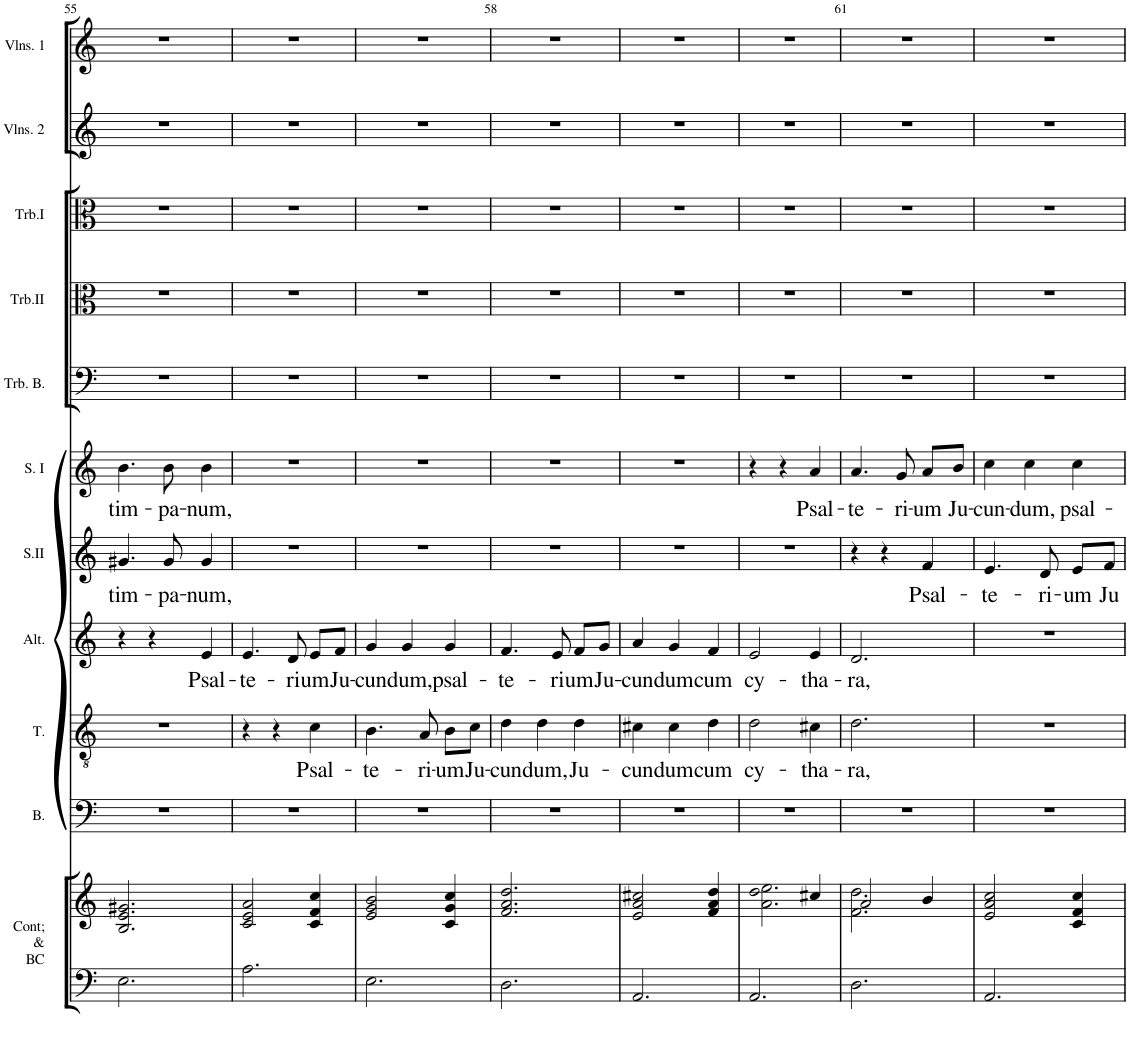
**kern	**kern	**kern	**kern	**text	**kern	**text	**kern	**text	**kern	**text	**kern	**kern	**kern	**kern	**kern
*part11	*part11	*part10	*part9	*part9	*part8	*part8	*part7	*part7	*part6	*part6	*part5	*part4	*part3	*part2	*part1
*staff12	*staff11	*staff10	*staff9	*staff9	*staff8	*staff8	*staff7	*staff7	*staff6	*staff6	*staff5	*staff4	*staff3	*staff2	*staff1
*I"Continuo &amp; Basse Continue	*	*I"Basse	*I"Ténor	*	*I"Alto	*	*I"Soprano II	*	*I"Soprane I	*	*I"Trombone Basse	*I"Trombone II	*I"Trombone I	*I"Deuxièmes Violons	*I"Premiers Violons
*I'Cont; &amp; BC	*	*I'B.	*I'T.	*	*I'Alt.	*	*I'S.II	*	*I'S. I	*	*I'Trb. B.	*I'Trb.II	*I'Trb.I	*I'Vlns. 2	*I'Vlns. 1
!!LO:PB:g=z
*clefF4	*clefG2	*clefF4	*clefGv2	*	*clefG2	*	*clefG2	*	*clefG2	*	*clefF4	*clefC3	*clefC3	*clefG2	*clefG2
*k[]	*k[]	*k[]	*k[]	*	*k[]	*	*k[]	*	*k[]	*	*k[]	*k[]	*k[]	*k[]	*k[]
*M3/4	*M3/4	*M3/4	*M3/4	*	*M3/4	*	*M3/4	*	*M3/4	*	*M3/4	*M3/4	*M3/4	*M3/4	*M3/4
=55	=55	=55	=55	=55	=55	=55	=55	=55	=55	=55	=55	=55	=55	=55	=55
!	!	!	!	!	!	!	!	!LO:LY:b	!	!LO:LY:b	!	!	!	!	!
2.E\	2.B/ 2.e/ 2.g#X/	2.r	2.r	.	4r	.	4.g#X/	tim-	4.b\	tim-	2.r	2.r	2.r	2.r	2.r
.	.	.	.	.	4r	.	.	.	.	.	.	.	.	.	.
!	!	!	!	!	!	!	!	!LO:LY:b	!	!LO:LY:b	!	!	!	!	!
.	.	.	.	.	.	.	8g#/	-pa-	8b\	-pa-	.	.	.	.	.
!	!	!	!	!	!	!LO:LY:b	!	!LO:LY:b	!	!LO:LY:b	!	!	!	!	!
.	.	.	.	.	4e/	Psal-	4g#/	-num,	4b\	-num,	.	.	.	.	.
=56	=56	=56	=56	=56	=56	=56	=56	=56	=56	=56	=56	=56	=56	=56	=56
!	!	!	!	!	!	!LO:LY:b	!	!	!	!	!	!	!	!	!
2.A\	2c/ 2e/ 2a/	2.r	4r	.	4.e/	-te-	2.r	.	2.r	.	2.r	2.r	2.r	2.r	2.r
.	.	.	4r	.	.	.	.	.	.	.	.	.	.	.	.
!	!	!	!	!	!	!LO:LY:b	!	!	!	!	!	!	!	!	!
.	.	.	.	.	8d/	-ri-	.	.	.	.	.	.	.	.	.
!	!	!	!	!LO:LY:b	!	!LO:LY:b	!	!	!	!	!	!	!	!	!
.	4c/ 4f/ 4cc/	.	4c\	Psal-	8e/L	-um	.	.	.	.	.	.	.	.	.
!	!	!	!	!	!	!LO:LY:b	!	!	!	!	!	!	!	!	!
.	.	.	.	.	8f/J	Ju-	.	.	.	.	.	.	.	.	.
=57	=57	=57	=57	=57	=57	=57	=57	=57	=57	=57	=57	=57	=57	=57	=57
!	!	!	!	!LO:LY:b	!	!LO:LY:b	!	!	!	!	!	!	!	!	!
2.E\	2e/ 2g/ 2b/	2.r	4.B\	-te-	4g/	-cun-	2.r	.	2.r	.	2.r	2.r	2.r	2.r	2.r
!	!	!	!	!	!	!LO:LY:b	!	!	!	!	!	!	!	!	!
.	.	.	.	.	4g/	-dum,	.	.	.	.	.	.	.	.	.
!	!	!	!	!LO:LY:b	!	!	!	!	!	!	!	!	!	!	!
.	.	.	8A/	-ri-	.	.	.	.	.	.	.	.	.	.	.
!	!	!	!	!LO:LY:b	!	!LO:LY:b	!	!	!	!	!	!	!	!	!
.	4c/ 4g/ 4cc/	.	8B\L	-um	4g/	psal-	.	.	.	.	.	.	.	.	.
!	!	!	!	!LO:LY:b	!	!	!	!	!	!	!	!	!	!	!
.	.	.	8c\J	Ju-	.	.	.	.	.	.	.	.	.	.	.
=58	=58	=58	=58	=58	=58	=58	=58	=58	=58	=58	=58	=58	=58	=58	=58
!	!	!	!	!LO:LY:b	!	!LO:LY:b	!	!	!	!	!	!	!	!	!
2.D\	2.f/ 2.a/ 2.dd/	2.r	4d\	-cun-	4.f/	-te-	2.r	.	2.r	.	2.r	2.r	2.r	2.r	2.r
!	!	!	!	!LO:LY:b	!	!	!	!	!	!	!	!	!	!	!
.	.	.	4d\	-dum,	.	.	.	.	.	.	.	.	.	.	.
!	!	!	!	!	!	!LO:LY:b	!	!	!	!	!	!	!	!	!
.	.	.	.	.	8e/	-ri-	.	.	.	.	.	.	.	.	.
!	!	!	!	!LO:LY:b	!	!LO:LY:b	!	!	!	!	!	!	!	!	!
.	.	.	4d\	Ju-	8f/L	-um	.	.	.	.	.	.	.	.	.
!	!	!	!	!	!	!LO:LY:b	!	!	!	!	!	!	!	!	!
.	.	.	.	.	8g/J	Ju-	.	.	.	.	.	.	.	.	.
=59	=59	=59	=59	=59	=59	=59	=59	=59	=59	=59	=59	=59	=59	=59	=59
!	!	!	!	!LO:LY:b	!	!LO:LY:b	!	!	!	!	!	!	!	!	!
2.AA/	2e/ 2a/ 2cc#X/	2.r	4c#X\	-cun-	4a/	-cun-	2.r	.	2.r	.	2.r	2.r	2.r	2.r	2.r
!	!	!	!	!LO:LY:b	!	!LO:LY:b	!	!	!	!	!	!	!	!	!
.	.	.	4c#\	-dum	4g/	-dum	.	.	.	.	.	.	.	.	.
!	!	!	!	!LO:LY:b	!	!LO:LY:b	!	!	!	!	!	!	!	!	!
.	4f/ 4a/ 4dd/	.	4d\	cum	4f/	cum	.	.	.	.	.	.	.	.	.
=60	=60	=60	=60	=60	=60	=60	=60	=60	=60	=60	=60	=60	=60	=60	=60
*	*^	*	*	*	*	*	*	*	*	*	*	*	*	*	*
!	!	!	!	!	!LO:LY:b	!	!LO:LY:b	!	!	!	!	!	!	!	!	!
2.AA/	2dd	2.a\ 2.ee\	2.r	2d\	cy-	2e/	cy-	2.r	.	4r	.	2.r	2.r	2.r	2.r	2.r
.	.	.	.	.	.	.	.	.	.	4r	.	.	.	.	.	.
!	!	!	!	!	!LO:LY:b	!	!LO:LY:b	!	!	!	!LO:LY:b	!	!	!	!	!
.	4cc#X/	.	.	4c#X\	-tha-	4e/	-tha-	.	.	4a/	Psal-	.	.	.	.	.
=61	=61	=61	=61	=61	=61	=61	=61	=61	=61	=61	=61	=61	=61	=61	=61	=61
!	!	!	!	!	!LO:LY:b	!	!LO:LY:b	!	!	!	!LO:LY:b	!	!	!	!	!
2.D\	2a/	2.f\ 2.dd\	2.r	2.d\	-ra,	2.d/	-ra,	4r	.	4.a/	-te-	2.r	2.r	2.r	2.r	2.r
.	.	.	.	.	.	.	.	4r	.	.	.	.	.	.	.	.
!	!	!	!	!	!	!	!	!	!	!	!LO:LY:b	!	!	!	!	!
.	.	.	.	.	.	.	.	.	.	8g/	-ri-	.	.	.	.	.
!	!	!	!	!	!	!	!	!	!LO:LY:b	!	!LO:LY:b	!	!	!	!	!
.	4b/	.	.	.	.	.	.	4f/	Psal-	8a/L	-um	.	.	.	.	.
!	!	!	!	!	!	!	!	!	!	!	!LO:LY:b	!	!	!	!	!
.	.	.	.	.	.	.	.	.	.	8b/J	Ju-	.	.	.	.	.
*	*v	*v	*	*	*	*	*	*	*	*	*	*	*	*	*	*
=62	=62	=62	=62	=62	=62	=62	=62	=62	=62	=62	=62	=62	=62	=62	=62
!	!	!	!	!	!	!	!	!LO:LY:b	!	!LO:LY:b	!	!	!	!	!
2.AA/	2e/ 2a/ 2cc/	2.r	2.r	.	2.r	.	4.e/	-te-	4cc\	-cun-	2.r	2.r	2.r	2.r	2.r
!	!	!	!	!	!	!	!	!	!	!LO:LY:b	!	!	!	!	!
.	.	.	.	.	.	.	.	.	4cc\	-dum,	.	.	.	.	.
!	!	!	!	!	!	!	!	!LO:LY:b	!	!	!	!	!	!	!
.	.	.	.	.	.	.	8d/	-ri-	.	.	.	.	.	.	.
!	!	!	!	!	!	!	!	!LO:LY:b	!	!LO:LY:b	!	!	!	!	!
.	4c/ 4f/ 4cc/	.	.	.	.	.	8e/L	-um	4cc\	psal-	.	.	.	.	.
!	!	!	!	!	!	!	!	!LO:LY:b	!	!	!	!	!	!	!
.	.	.	.	.	.	.	8f/J	Ju-	.	.	.	.	.	.	.
=	=	=	=	=	=	=	=	=	=	=	=	=	=	=	=
*-	*-	*-	*-	*-	*-	*-	*-	*-	*-	*-	*-	*-	*-	*-	*-
